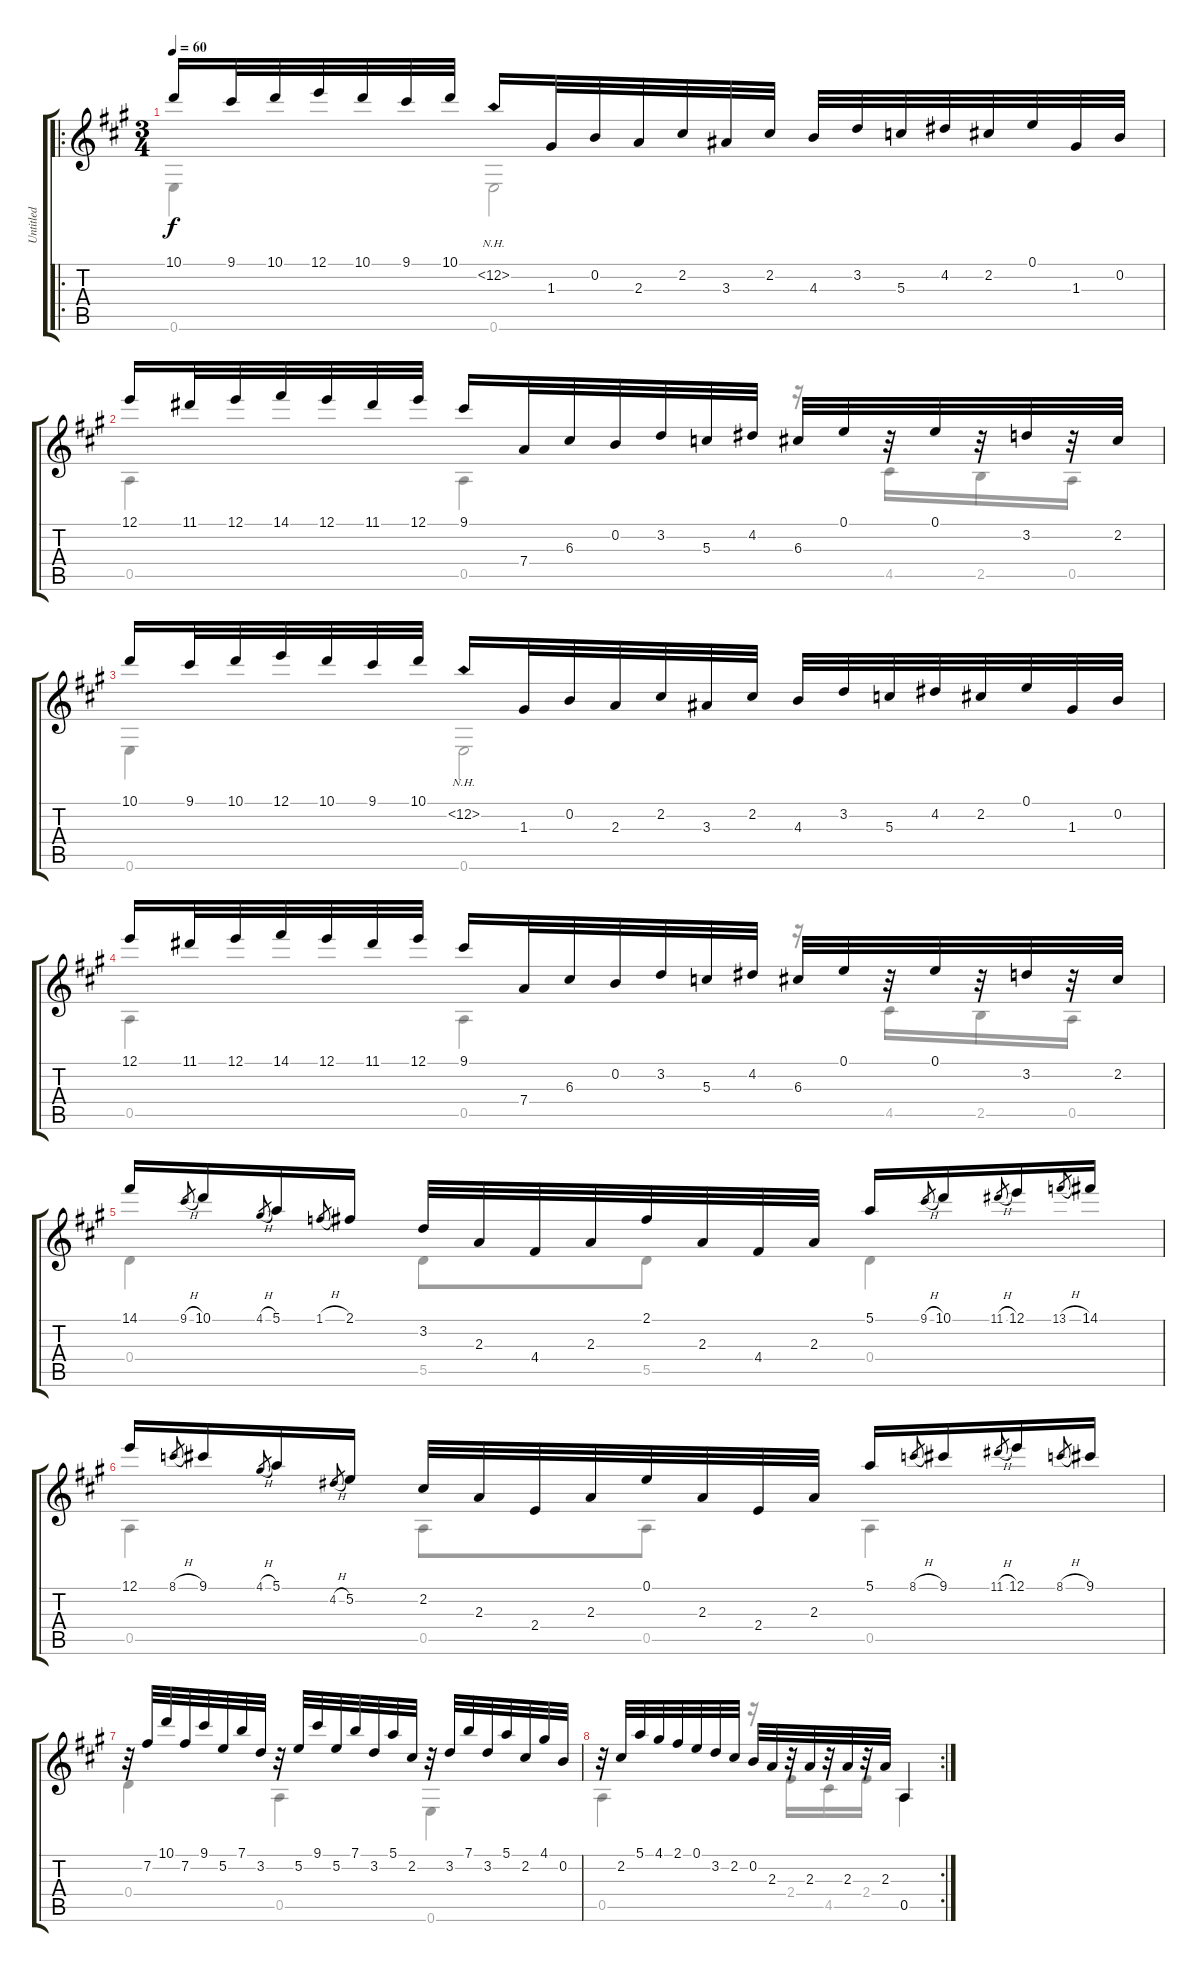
\track ("Untitled" "Untitled") {instrument acousticguitarnylon}
\staff {score tabs}
\tuning (E4 B3 G3 D3 A2 E2) {hide}
\voice
\ro
\ts (3 4)
\tempo 60
\clef g2
\ks a
10.1.16{dy f} 9.1.32 10.1.32 12.1.32 10.1.32 9.1.32 10.1.32 12.2{nh}.16 1.3.32 0.2.32 2.3.32 2.2.32 3.3.32 2.2.32 4.3.32 3.2.32 5.3.32 4.2.32 2.2.32 0.1.32 1.3.32 0.2.32 |
12.1.16 11.1.32 12.1.32 14.1.32 12.1.32 11.1.32 12.1.32 9.1.16 7.4.32 6.3.32 0.2.32 3.2.32 5.3.32 4.2.32 6.3.32 0.1.32 r.32 0.1.32 r.32 3.2.32 r.32 2.2.32 |
10.1.16 9.1.32 10.1.32 12.1.32 10.1.32 9.1.32 10.1.32 12.2{nh}.16 1.3.32 0.2.32 2.3.32 2.2.32 3.3.32 2.2.32 4.3.32 3.2.32 5.3.32 4.2.32 2.2.32 0.1.32 1.3.32 0.2.32 |
12.1.16 11.1.32 12.1.32 14.1.32 12.1.32 11.1.32 12.1.32 9.1.16 7.4.32 6.3.32 0.2.32 3.2.32 5.3.32 4.2.32 6.3.32 0.1.32 r.32 0.1.32 r.32 3.2.32 r.32 2.2.32 |
14.1.16 9.1{h}.8{gr} 10.1.16 4.1{h}.8{gr} 5.1.16 1.1{h}.8{gr} 2.1.16 3.2.32 2.3.32 4.4.32 2.3.32 2.1.32 2.3.32 4.4.32 2.3.32 5.1.16 9.1{h}.8{gr} 10.1.16 11.1{h}.8{gr} 12.1.16 13.1{h}.8{gr} 14.1.16 |
12.1.16 8.1{h}.8{gr} 9.1.16 4.1{h}.8{gr} 5.1.16 4.2{h}.8{gr} 5.2.16 2.2.32 2.3.32 2.4.32 2.3.32 0.1.32 2.3.32 2.4.32 2.3.32 5.1.16 8.1{h}.8{gr} 9.1.16 11.1{h}.8{gr} 12.1.16 8.1{h}.8{gr} 9.1.16 |
r.32 7.2.32 10.1.32 7.2.32 9.1.32 5.2.32 7.1.32 3.2.32 r.32 5.2.32 9.1.32 5.2.32 7.1.32 3.2.32 5.1.32 2.2.32 r.32 3.2.32 7.1.32 3.2.32 5.1.32 2.2.32 4.1.32 0.2.32 |
\rc 2
r.32 2.2.32 5.1.32 4.1.32 2.1.32 0.1.32 3.2.32 2.2.32 0.2.32 2.3.32 r.32 2.3.32 r.32 2.3.32 r.32 2.3.32 0.5.4
\voice
\clef g2
\ottava regular
\simile none
\ks a
0.6.4{dy f} 0.6.2 |
0.5.4 0.5.4 r.16 4.5.16 2.5.16 0.5.16 |
0.6.4 0.6.2 |
0.5.4 0.5.4 r.16 4.5.16 2.5.16 0.5.16 |
0.4.4 5.5.8 5.5.8 0.4.4 |
0.5.4 0.5.8 0.5.8 0.5.4 |
0.4.4 0.5.4 0.6.4 |
0.5.4 r.16 2.4.16 4.5.16 2.4.16 0.5.4
